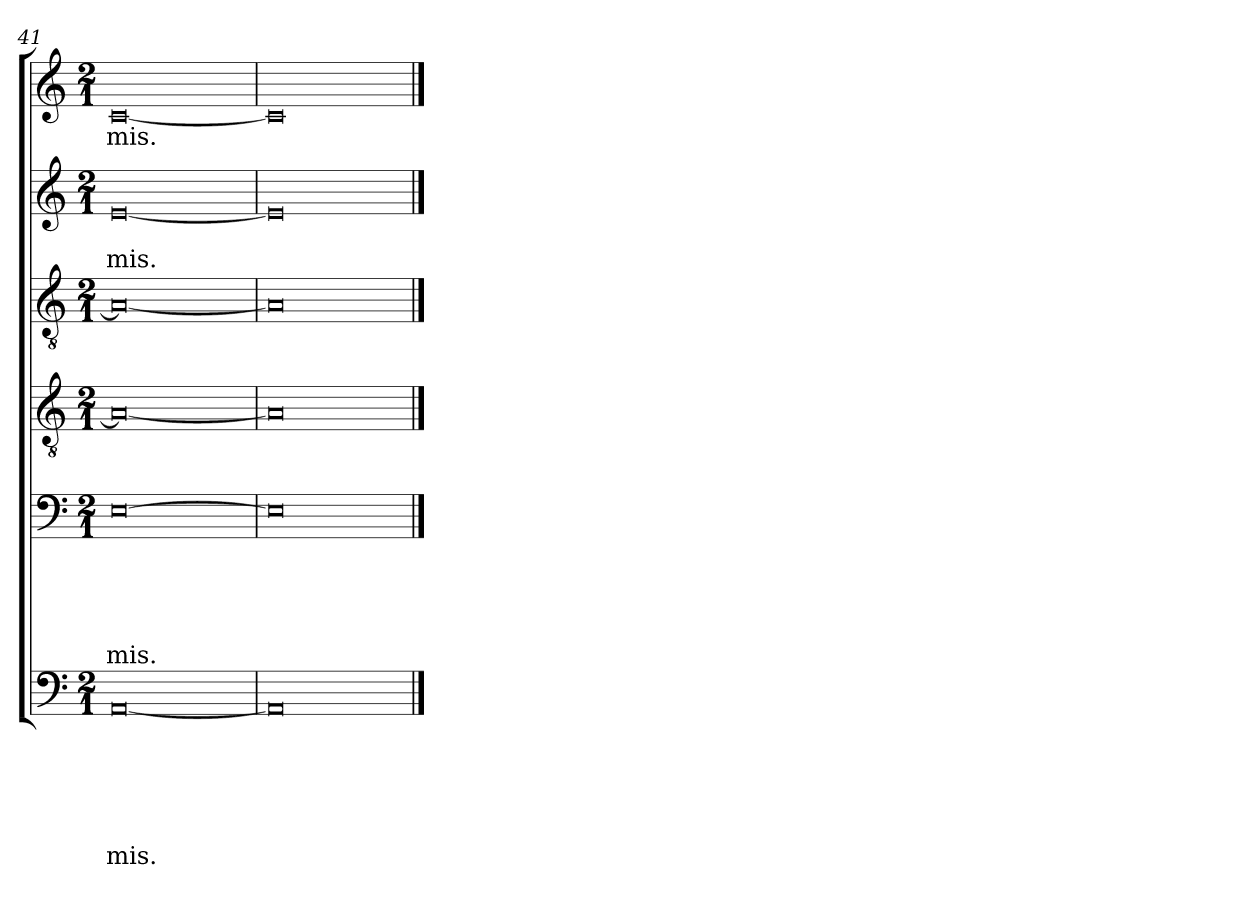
**kern	**text	**text	**text	**text	**text	**text	**kern	**text	**text	**text	**text	**text	**kern	**kern	**kern	**text	**text	**kern	**text
*part6	*part6	*part6	*part6	*part6	*part6	*part6	*part5	*part5	*part5	*part5	*part5	*part5	*part4	*part3	*part2	*part2	*part2	*part1	*part1
*staff6	*staff6	*staff6	*staff6	*staff6	*staff6	*staff6	*staff5	*staff5	*staff5	*staff5	*staff5	*staff5	*staff4	*staff3	*staff2	*staff2	*staff2	*staff1	*staff1
*clefF4	*	*	*	*	*	*	*clefF4	*	*	*	*	*	*clefGv2	*clefGv2	*clefG2	*	*	*clefG2	*
*k[]	*	*	*	*	*	*	*k[]	*	*	*	*	*	*k[]	*k[]	*k[]	*	*	*k[]	*
*C:	*	*	*	*	*	*	*C:	*	*	*	*	*	*C:	*C:	*C:	*	*	*C:	*
*M2/1	*	*	*	*	*	*	*M2/1	*	*	*	*	*	*M2/1	*M2/1	*M2/1	*	*	*M2/1	*
=41	=41	=41	=41	=41	=41	=41	=41	=41	=41	=41	=41	=41	=41	=41	=41	=41	=41	=41	=41
!	!	!	!	!	!	!LO:LY:b	!	!	!	!	!	!LO:LY:b	!	!	!	!	!LO:LY:b	!	!LO:LY:b
[0AA	.	.	.	.	.	mis.	[0E	.	.	.	.	mis.	0A_	0A_	[0e	.	mis.	[0c	mis.
=42	=42	=42	=42	=42	=42	=42	=42	=42	=42	=42	=42	=42	=42	=42	=42	=42	=42	=42	=42
0AA]	.	.	.	.	.	.	0E]	.	.	.	.	.	0A]	0A]	0e]	.	.	0c]	.
==	==	==	==	==	==	==	==	==	==	==	==	==	==	==	==	==	==	==	==
*-	*-	*-	*-	*-	*-	*-	*-	*-	*-	*-	*-	*-	*-	*-	*-	*-	*-	*-	*-
